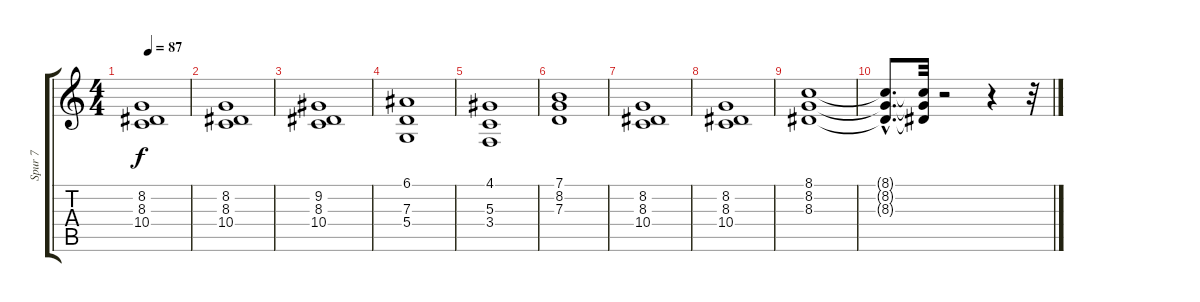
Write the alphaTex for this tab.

\track ("Spur 7" "Spur 7") {instrument stringensemble1}
\staff {score tabs}
\tuning (E4 B3 G3 D3 A2 E2) {hide}
\ts (4 4)
\tempo 87
\clef g2
\ks c
(8.2 8.3 10.4).1{dy f} |
(8.2 8.3 10.4).1 |
(9.2 8.3 10.4).1 |
(6.1 7.3 5.4).1 |
(4.1 5.3 3.4).1 |
(7.1 8.2 7.3).1 |
(8.2 8.3 10.4).1 |
(8.2 8.3 10.4).1 |
(8.1 8.2 8.3).1 |
(8.1{hac t} 8.2{hac t} 8.3{hac t}).8{d} (8.1{t} 8.2{t} 8.3{t}).32 r.2 r.4 r.32
